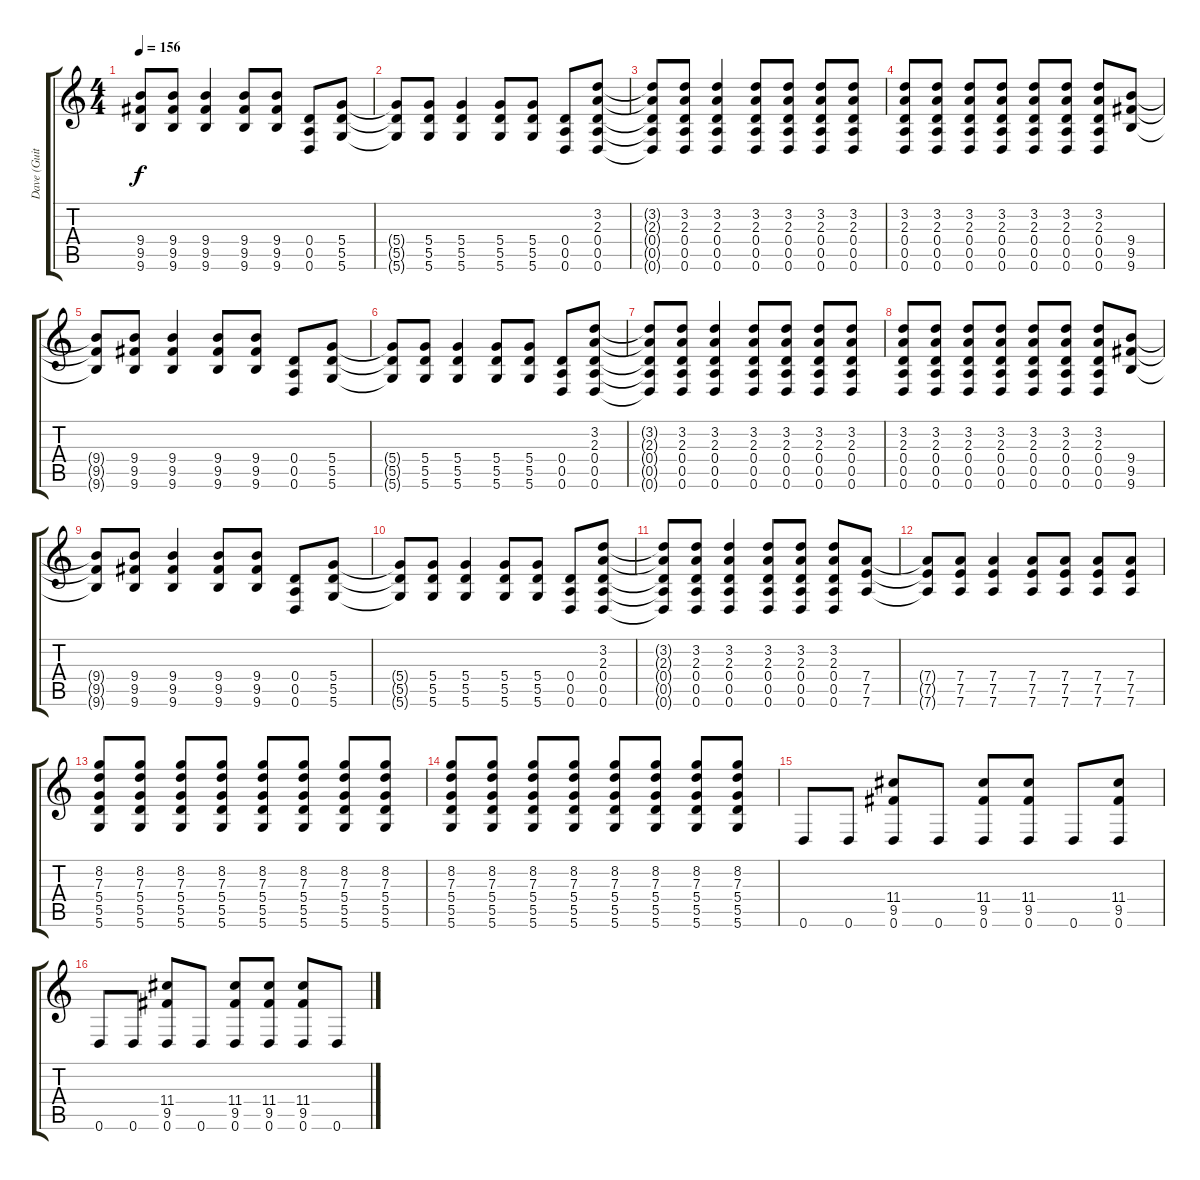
\track ("Dave (Guitar)" "Dave (Guit") {instrument distortionguitar}
\staff {score tabs}
\tuning (E4 B3 G3 D3 A2 D2) {hide}
\ts (4 4)
\tempo 156
\clef g2
\ks c
(9.4{t} 9.5{t} 9.6{t}).8{dy f} (9.4 9.5 9.6).8 (9.4 9.5 9.6).4 (9.4 9.5 9.6).8 (9.4 9.5 9.6).8 (0.4 0.5 0.6).8 (5.4 5.5 5.6).8 |
(5.4{t} 5.5{t} 5.6{t}).8 (5.4 5.5 5.6).8 (5.4 5.5 5.6).4 (5.4 5.5 5.6).8 (5.4 5.5 5.6).8 (0.4 0.5 0.6).8 (3.2 2.3 0.4 0.5 0.6).8 |
(3.2{t} 2.3{t} 0.4{t} 0.5{t} 0.6{t}).8 (3.2 2.3 0.4 0.5 0.6).8 (3.2 2.3 0.4 0.5 0.6).4 (3.2 2.3 0.4 0.5 0.6).8 (3.2 2.3 0.4 0.5 0.6).8 (3.2 2.3 0.4 0.5 0.6).8 (3.2 2.3 0.4 0.5 0.6).8 |
(3.2 2.3 0.4 0.5 0.6).8 (3.2 2.3 0.4 0.5 0.6).8 (3.2 2.3 0.4 0.5 0.6).8 (3.2 2.3 0.4 0.5 0.6).8 (3.2 2.3 0.4 0.5 0.6).8 (3.2 2.3 0.4 0.5 0.6).8 (3.2 2.3 0.4 0.5 0.6).8 (9.4 9.5 9.6).8 |
(9.4{t} 9.5{t} 9.6{t}).8 (9.4 9.5 9.6).8 (9.4 9.5 9.6).4 (9.4 9.5 9.6).8 (9.4 9.5 9.6).8 (0.4 0.5 0.6).8 (5.4 5.5 5.6).8 |
(5.4{t} 5.5{t} 5.6{t}).8 (5.4 5.5 5.6).8 (5.4 5.5 5.6).4 (5.4 5.5 5.6).8 (5.4 5.5 5.6).8 (0.4 0.5 0.6).8 (3.2 2.3 0.4 0.5 0.6).8 |
(3.2{t} 2.3{t} 0.4{t} 0.5{t} 0.6{t}).8 (3.2 2.3 0.4 0.5 0.6).8 (3.2 2.3 0.4 0.5 0.6).4 (3.2 2.3 0.4 0.5 0.6).8 (3.2 2.3 0.4 0.5 0.6).8 (3.2 2.3 0.4 0.5 0.6).8 (3.2 2.3 0.4 0.5 0.6).8 |
(3.2 2.3 0.4 0.5 0.6).8 (3.2 2.3 0.4 0.5 0.6).8 (3.2 2.3 0.4 0.5 0.6).8 (3.2 2.3 0.4 0.5 0.6).8 (3.2 2.3 0.4 0.5 0.6).8 (3.2 2.3 0.4 0.5 0.6).8 (3.2 2.3 0.4 0.5 0.6).8 (9.4 9.5 9.6).8 |
(9.4{t} 9.5{t} 9.6{t}).8 (9.4 9.5 9.6).8 (9.4 9.5 9.6).4 (9.4 9.5 9.6).8 (9.4 9.5 9.6).8 (0.4 0.5 0.6).8 (5.4 5.5 5.6).8 |
(5.4{t} 5.5{t} 5.6{t}).8 (5.4 5.5 5.6).8 (5.4 5.5 5.6).4 (5.4 5.5 5.6).8 (5.4 5.5 5.6).8 (0.4 0.5 0.6).8 (3.2 2.3 0.4 0.5 0.6).8 |
(3.2{t} 2.3{t} 0.4{t} 0.5{t} 0.6{t}).8 (3.2 2.3 0.4 0.5 0.6).8 (3.2 2.3 0.4 0.5 0.6).4 (3.2 2.3 0.4 0.5 0.6).8 (3.2 2.3 0.4 0.5 0.6).8 (3.2 2.3 0.4 0.5 0.6).8 (7.4 7.5 7.6).8 |
(7.4{t} 7.5{t} 7.6{t}).8 (7.4 7.5 7.6).8 (7.4 7.5 7.6).4 (7.4 7.5 7.6).8 (7.4 7.5 7.6).8 (7.4 7.5 7.6).8 (7.4 7.5 7.6).8 |
(8.2 7.3 5.4 5.5 5.6).8 (8.2 7.3 5.4 5.5 5.6).8 (8.2 7.3 5.4 5.5 5.6).8 (8.2 7.3 5.4 5.5 5.6).8 (8.2 7.3 5.4 5.5 5.6).8 (8.2 7.3 5.4 5.5 5.6).8 (8.2 7.3 5.4 5.5 5.6).8 (8.2 7.3 5.4 5.5 5.6).8 |
(8.2 7.3 5.4 5.5 5.6).8 (8.2 7.3 5.4 5.5 5.6).8 (8.2 7.3 5.4 5.5 5.6).8 (8.2 7.3 5.4 5.5 5.6).8 (8.2 7.3 5.4 5.5 5.6).8 (8.2 7.3 5.4 5.5 5.6).8 (8.2 7.3 5.4 5.5 5.6).8 (8.2 7.3 5.4 5.5 5.6).8 |
0.6.8 0.6.8 (11.4 9.5 0.6).8 0.6.8 (11.4 9.5 0.6).8 (11.4 9.5 0.6).8 0.6.8 (11.4 9.5 0.6).8 |
0.6.8 0.6.8 (11.4 9.5 0.6).8 0.6.8 (11.4 9.5 0.6).8 (11.4 9.5 0.6).8 (11.4 9.5 0.6).8 0.6.8
